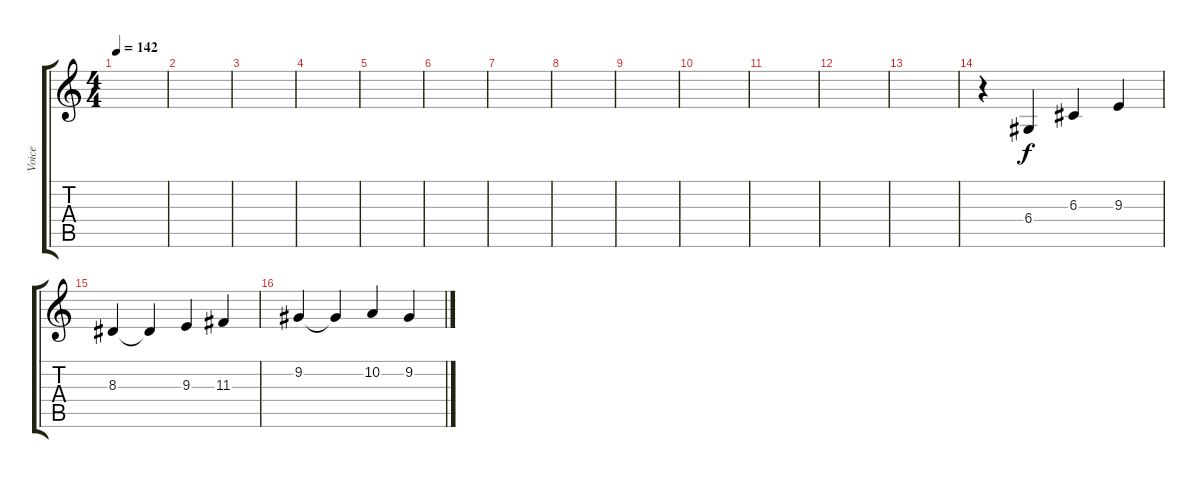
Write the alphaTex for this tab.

\track ("Voice" "Voice") {instrument choiraahs}
\staff {score tabs}
\tuning (E4 B3 G3 D3 A2 E2) {hide}
\ts (4 4)
\tempo 142
\clef g2
\ks c
|
|
|
|
|
|
|
|
|
|
|
|
|
r.4 6.4.4 6.3.4 9.3.4 |
8.3.4 8.3{t}.4 9.3.4 11.3.4 |
9.2.4 9.2{t}.4 10.2.4 9.2.4
